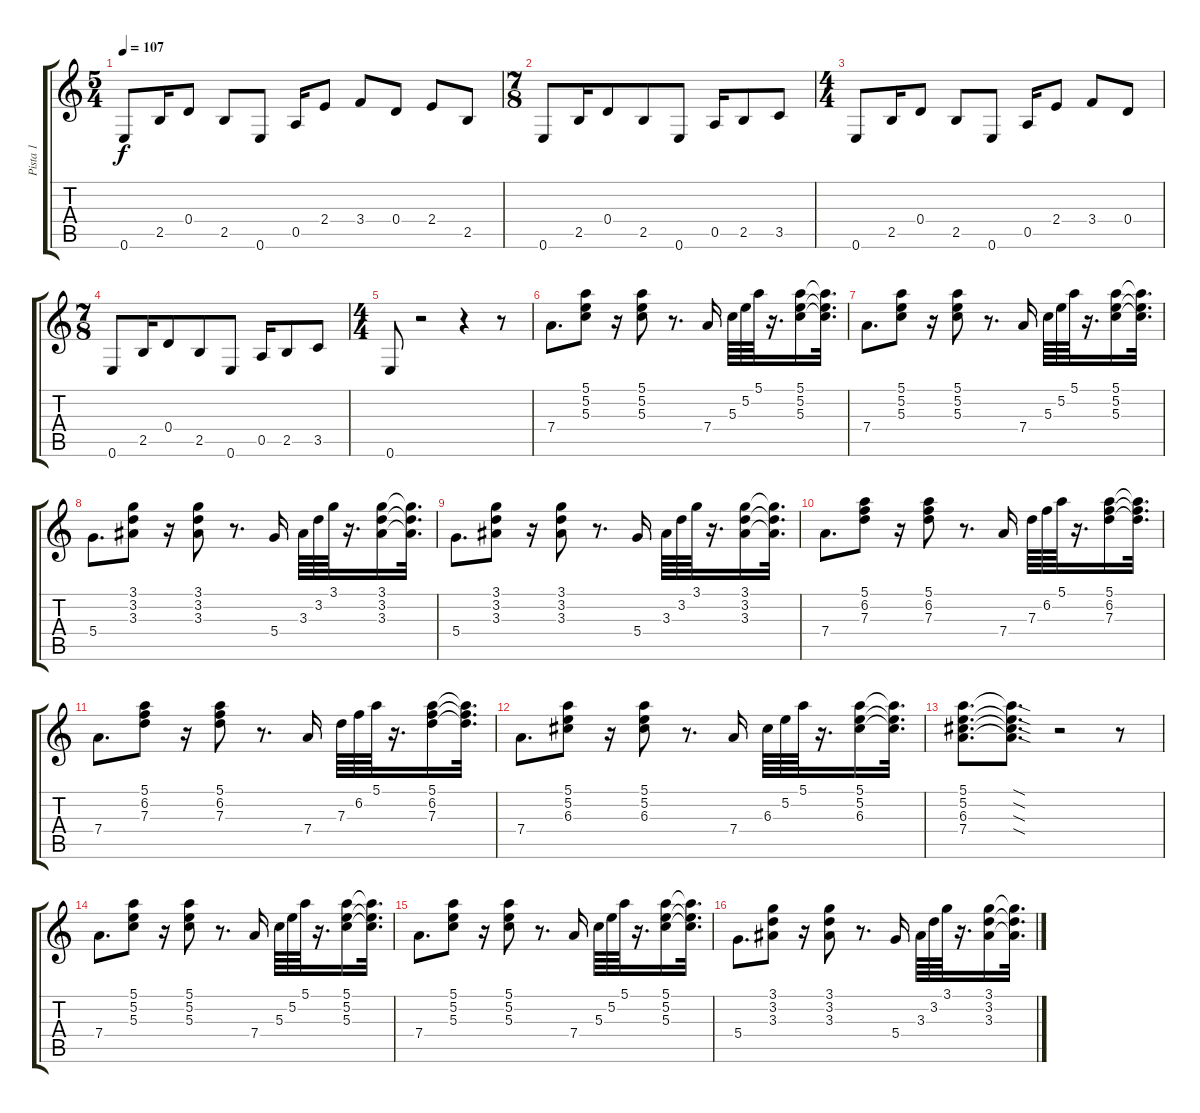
\track ("Pista 1" "Pista 1") {instrument distortionguitar}
\staff {score tabs}
\tuning (E4 B3 G3 D3 A2 E2) {hide}
\ts (5 4)
\tempo 107
\clef g2
\ks c
0.6.8{dy f} 2.5.16 0.4.8 2.5.8 0.6.8 0.5.16 2.4.8 3.4.8 0.4.8 2.4.8 2.5.8 |
\ts (7 8)
0.6.8 2.5.16 0.4.8 2.5.8 0.6.8 0.5.16 2.5.8 3.5.8 |
\ts (4 4)
0.6.8 2.5.16 0.4.8 2.5.8 0.6.8 0.5.16 2.4.8 3.4.8 0.4.8 |
\ts (7 8)
0.6.8 2.5.16 0.4.8 2.5.8 0.6.8 0.5.16 2.5.8 3.5.8 |
\ts (4 4)
0.6.8 r.2 r.4 r.8 |
7.4.8{d instrument electricguitarclean} (5.1 5.2 5.3).8 r.16 (5.1 5.2 5.3).8 r.8{d} 7.4.16 5.3.64 5.2.64 5.1.64 r.16{d} (5.1 5.2 5.3).16 (5.1{t} 5.2{t} 5.3{t}).32{d} |
7.4.8{d} (5.1 5.2 5.3).8 r.16 (5.1 5.2 5.3).8 r.8{d} 7.4.16 5.3.64 5.2.64 5.1.64 r.16{d} (5.1 5.2 5.3).16 (5.1{t} 5.2{t} 5.3{t}).32{d} |
5.4.8{d} (3.1 3.2 3.3).8 r.16 (3.1 3.2 3.3).8 r.8{d} 5.4.16 3.3.64 3.2.64 3.1.64 r.16{d} (3.1 3.2 3.3).16 (3.1{t} 3.2{t} 3.3{t}).32{d} |
5.4.8{d} (3.1 3.2 3.3).8 r.16 (3.1 3.2 3.3).8 r.8{d} 5.4.16 3.3.64 3.2.64 3.1.64 r.16{d} (3.1 3.2 3.3).16 (3.1{t} 3.2{t} 3.3{t}).32{d} |
7.4.8{d} (5.1 6.2 7.3).8 r.16 (5.1 6.2 7.3).8 r.8{d} 7.4.16 7.3.64 6.2.64 5.1.64 r.16{d} (5.1 6.2 7.3).16 (5.1{t} 6.2{t} 7.3{t}).32{d} |
7.4.8{d} (5.1 6.2 7.3).8 r.16 (5.1 6.2 7.3).8 r.8{d} 7.4.16 7.3.64 6.2.64 5.1.64 r.16{d} (5.1 6.2 7.3).16 (5.1{t} 6.2{t} 7.3{t}).32{d} |
7.4.8{d} (5.1 5.2 6.3).8 r.16 (5.1 5.2 6.3).8 r.8{d} 7.4.16 6.3.64 5.2.64 5.1.64 r.16{d} (5.1 5.2 6.3).16 (5.1{t} 5.2{t} 6.3{t}).32{d} |
(5.1 5.2 6.3 7.4).8{d} (5.1{sod t} 5.2{sod t} 6.3{sod t} 7.4{sod t}).8{d} r.2 r.8 |
7.4.8{d} (5.1 5.2 5.3).8 r.16 (5.1 5.2 5.3).8 r.8{d} 7.4.16 5.3.64 5.2.64 5.1.64 r.16{d} (5.1 5.2 5.3).16 (5.1{t} 5.2{t} 5.3{t}).32{d} |
7.4.8{d} (5.1 5.2 5.3).8 r.16 (5.1 5.2 5.3).8 r.8{d} 7.4.16 5.3.64 5.2.64 5.1.64 r.16{d} (5.1 5.2 5.3).16 (5.1{t} 5.2{t} 5.3{t}).32{d} |
5.4.8{d} (3.1 3.2 3.3).8 r.16 (3.1 3.2 3.3).8 r.8{d} 5.4.16 3.3.64 3.2.64 3.1.64 r.16{d} (3.1 3.2 3.3).16 (3.1{t} 3.2{t} 3.3{t}).32{d}
